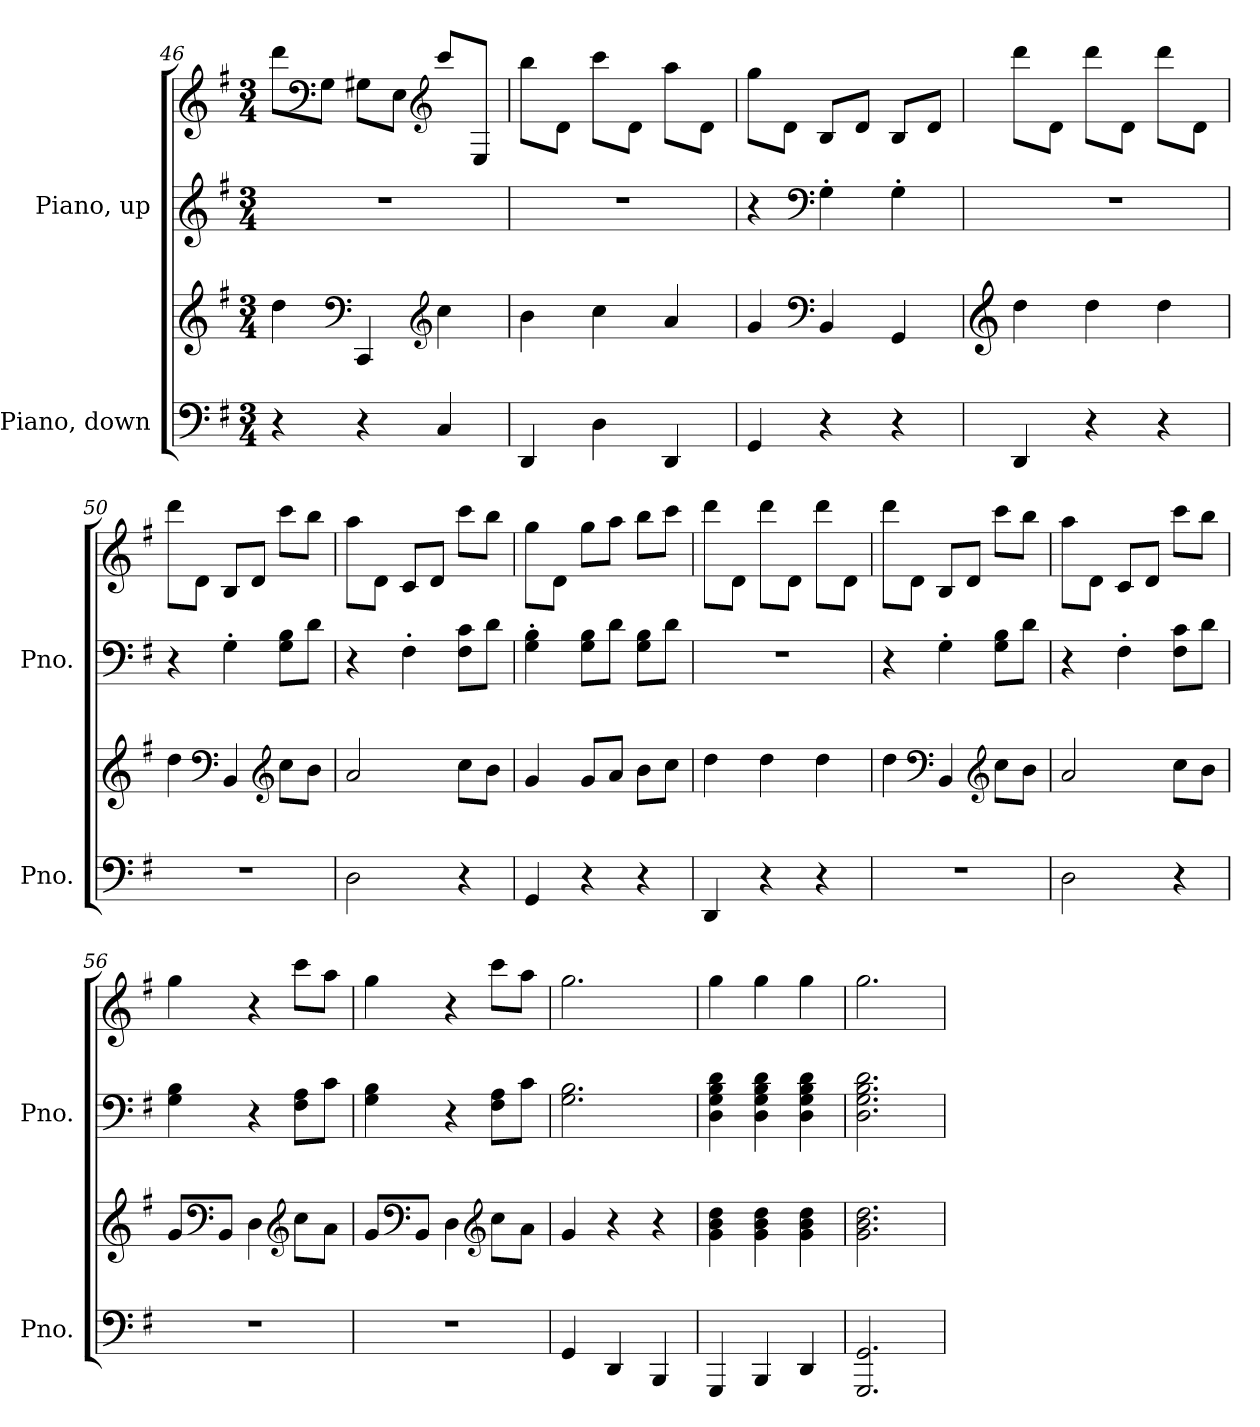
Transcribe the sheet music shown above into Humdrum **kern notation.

**kern	**kern	**kern	**kern
*part2	*part2	*part1	*part1
*staff4	*staff3	*staff2	*staff1
*I"Piano, down	*	*I"Piano, up	*
*I'Pno.	*	*I'Pno.	*
*clefF4	*clefG2	*clefG2	*clefG2
*k[f#]	*k[f#]	*k[f#]	*k[f#]
*M3/4	*M3/4	*M3/4	*M3/4
=46	=46	=46	=46
4r	4dd\	2.r	8ddd\L
*	*	*	*clefF4
.	.	.	8G\J
*	*clefF4	*	*
4r	4CC/	.	8G#X\L
.	.	.	8E\J
*	*clefG2	*	*clefG2
4C/	4cc\	.	8ccc/L
.	.	.	8E/J
=47	=47	=47	=47
4DD/	4b\	2.r	8bb\L
.	.	.	8d\J
4D\	4cc\	.	8ccc\L
.	.	.	8d\J
4DD/	4a/	.	8aa\L
.	.	.	8d\J
=48	=48	=48	=48
4GG/	4g/	4r	8gg\L
.	.	.	8d\J
*	*clefF4	*clefF4	*
4r	4BB/	4G'\	8B/L
.	.	.	8d/J
4r	4GG/	4G'\	8B/L
.	.	.	8d/J
!!LO:LB:g=z
=49	=49	=49	=49
*	*clefG2	*	*
4DD/	4dd\	2.r	8ddd\L
.	.	.	8d\J
4r	4dd\	.	8ddd\L
.	.	.	8d\J
4r	4dd\	.	8ddd\L
.	.	.	8d\J
=50	=50	=50	=50
2.r	4dd\	4r	8ddd\L
.	.	.	8d\J
*	*clefF4	*	*
.	4BB/	4G'\	8B/L
.	.	.	8d/J
*	*clefG2	*	*
.	8cc\L	8G\ 8B\L	8ccc\L
.	8b\J	8d\J	8bb\J
=51	=51	=51	=51
2D\	2a/	4r	8aa\L
.	.	.	8d\J
.	.	4F#'\	8c/L
.	.	.	8d/J
4r	8cc\L	8F#\ 8c\L	8ccc\L
.	8b\J	8d\J	8bb\J
=52	=52	=52	=52
4GG/	4g/	4G\' 4B\'	8gg\L
.	.	.	8d\J
4r	8g/L	8G\ 8B\L	8gg\L
.	8a/J	8d\J	8aa\J
4r	8b\L	8G\ 8B\L	8bb\L
.	8cc\J	8d\J	8ccc\J
=53	=53	=53	=53
4DD/	4dd\	2.r	8ddd\L
.	.	.	8d\J
4r	4dd\	.	8ddd\L
.	.	.	8d\J
4r	4dd\	.	8ddd\L
.	.	.	8d\J
!!LO:LB:g=z
=54	=54	=54	=54
2.r	4dd\	4r	8ddd\L
.	.	.	8d\J
*	*clefF4	*	*
.	4BB/	4G'\	8B/L
.	.	.	8d/J
*	*clefG2	*	*
.	8cc\L	8G\ 8B\L	8ccc\L
.	8b\J	8d\J	8bb\J
=55	=55	=55	=55
2D\	2a/	4r	8aa\L
.	.	.	8d\J
.	.	4F#'\	8c/L
.	.	.	8d/J
4r	8cc\L	8F#\ 8c\L	8ccc\L
.	8b\J	8d\J	8bb\J
=56	=56	=56	=56
2.r	8g/L	4G\ 4B\	4gg\
*	*clefF4	*	*
.	8BB/J	.	.
.	4D\	4r	4r
*	*clefG2	*	*
.	8cc\L	8F#\ 8A\L	8ccc\L
.	8a\J	8c\J	8aa\J
=57	=57	=57	=57
2.r	8g/L	4G\ 4B\	4gg\
*	*clefF4	*	*
.	8BB/J	.	.
.	4D\	4r	4r
*	*clefG2	*	*
.	8cc\L	8F#\ 8A\L	8ccc\L
.	8a\J	8c\J	8aa\J
=58	=58	=58	=58
4GG/	4g/	2.G\ 2.B\	2.gg\
4DD/	4r	.	.
4BBB/	4r	.	.
!!LO:PB:g=z
=59	=59	=59	=59
4GGG/	4g\ 4b\ 4dd\	4D\ 4G\ 4B\ 4d\	4gg\
4BBB/	4g\ 4b\ 4dd\	4D\ 4G\ 4B\ 4d\	4gg\
4DD/	4g\ 4b\ 4dd\	4D\ 4G\ 4B\ 4d\	4gg\
=60	=60	=60	=60
2.GGG/ 2.GG/	2.g\ 2.b\ 2.dd\	2.D\ 2.G\ 2.B\ 2.d\	2.gg\
=	=	=	=
*-	*-	*-	*-
